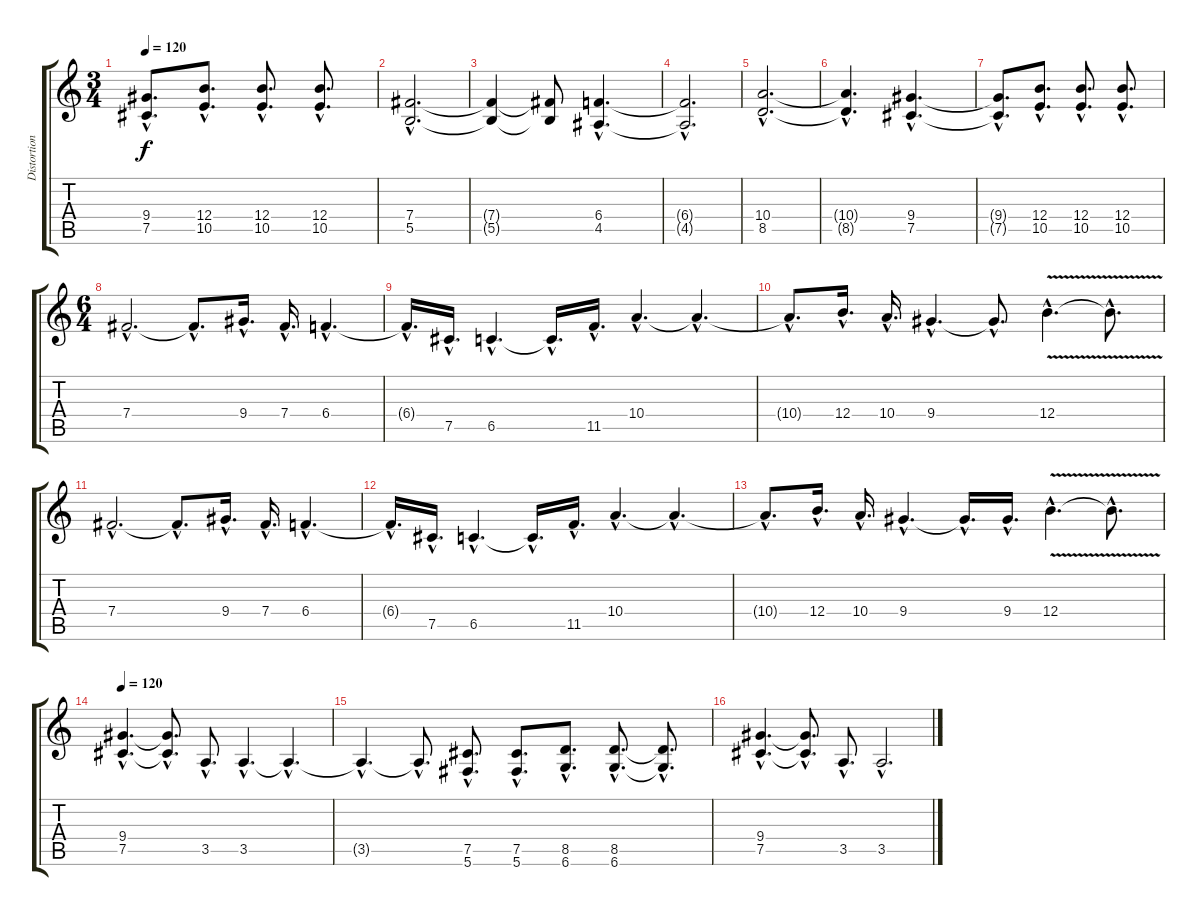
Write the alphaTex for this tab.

\track ("Distortion Guitar" "Distortion") {instrument distortionguitar}
\staff {score tabs}
\tuning (Db4 Ab3 E3 B2 Gb2 Db2) {hide}
\ts (3 4)
\tempo 120
\clef g2
\ks c
(9.4{hac t} 7.5{hac t}).8{d dy f} (12.4{hac} 10.5{hac}).8{d} (12.4{hac} 10.5{hac}).8{d} (12.4{hac} 10.5{hac}).8{d} |
(7.4{hac} 5.5{hac}).2{d} |
(7.4{t} 5.5{t}).4 (7.4{t} 5.5{t}).8 (6.4{hac} 4.5{hac}).4{d} |
(6.4{hac t} 4.5{hac t}).2{d} |
(10.4{hac} 8.5{hac}).2{d} |
(10.4{hac t} 8.5{hac t}).4{d} (9.4{hac} 7.5{hac}).4{d} |
(9.4{hac t} 7.5{hac t}).8{d} (12.4{hac} 10.5{hac}).8{d} (12.4{hac} 10.5{hac}).8{d} (12.4{hac} 10.5{hac}).8{d} |
\ts (6 4)
\section ("" "")
7.4{hac}.2{d} 7.4{hac t}.8{d} 9.4{hac}.16{d} 7.4{hac}.16{d} 6.4{hac}.4{d} |
6.4{hac t}.16{d} 7.5{hac}.16{d} 6.5{hac}.4{d} 6.5{hac t}.16{d} 11.5{hac}.16{d} 10.4{hac}.4{d} 10.4{hac t}.4{d} |
10.4{hac t}.8{d} 12.4{hac}.16{d} 10.4{hac}.16{d} 9.4{hac}.4{d} 9.4{hac t}.8{d} 12.4{v hac}.4{d} 12.4{hac t}.8{d} |
7.4{hac}.2{d} 7.4{hac t}.8{d} 9.4{hac}.16{d} 7.4{hac}.16{d} 6.4{hac}.4{d} |
6.4{hac t}.16{d} 7.5{hac}.16{d} 6.5{hac}.4{d} 6.5{hac t}.16{d} 11.5{hac}.16{d} 10.4{hac}.4{d} 10.4{hac t}.4{d} |
10.4{hac t}.8{d} 12.4{hac}.16{d} 10.4{hac}.16{d} 9.4{hac}.4{d} 9.4{hac t}.16{d} 9.4{hac}.16{d} 12.4{v hac}.4{d} 12.4{hac t}.8{d} |
\section ("" "")
\tempo 120
(9.4{hac} 7.5{hac}).4{d} (9.4{hac t} 7.5{hac t}).8{d} 3.5{hac}.8{d} 3.5{hac}.4{d} 3.5{hac t}.4{d} |
3.5{hac t}.4{d} 3.5{hac t}.8{d} (7.5{hac} 5.6{hac}).8{d} (7.5{hac} 5.6{hac}).8{d} (8.5{hac} 6.6{hac}).8{d} (8.5{hac} 6.6{hac}).8{d} (8.5{hac t} 6.6{hac t}).8{d} |
(9.4{hac} 7.5{hac}).4{d} (9.4{hac t} 7.5{hac t}).8{d} 3.5{hac}.8{d} 3.5{hac}.2{d}
